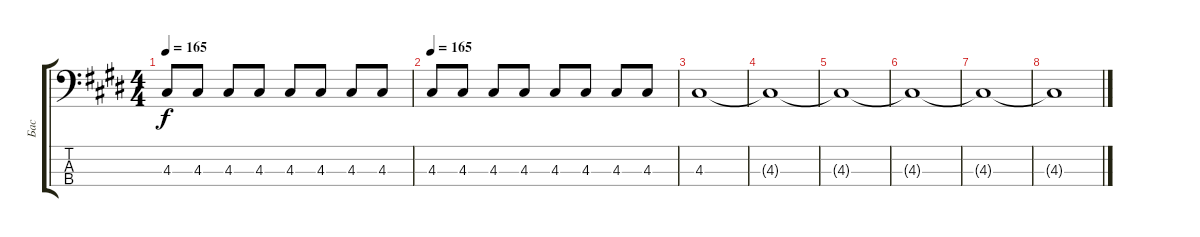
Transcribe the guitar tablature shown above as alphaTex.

\track ("Бас" "Бас") {instrument electricbassfinger}
\staff {score tabs}
\tuning (G2 D2 A1 E1) {hide}
\ts (4 4)
\tempo 165
\clef f4
\ks e
4.3.8{dy f} 4.3.8 4.3.8 4.3.8 4.3.8 4.3.8 4.3.8 4.3.8 |
\tempo 165
4.3.8 4.3.8 4.3.8 4.3.8 4.3.8 4.3.8 4.3.8 4.3.8 |
4.3.1{volume 16} |
4.3{t}.1 |
4.3{t}.1 |
4.3{t}.1 |
4.3{t}.1 |
4.3{t}.1
